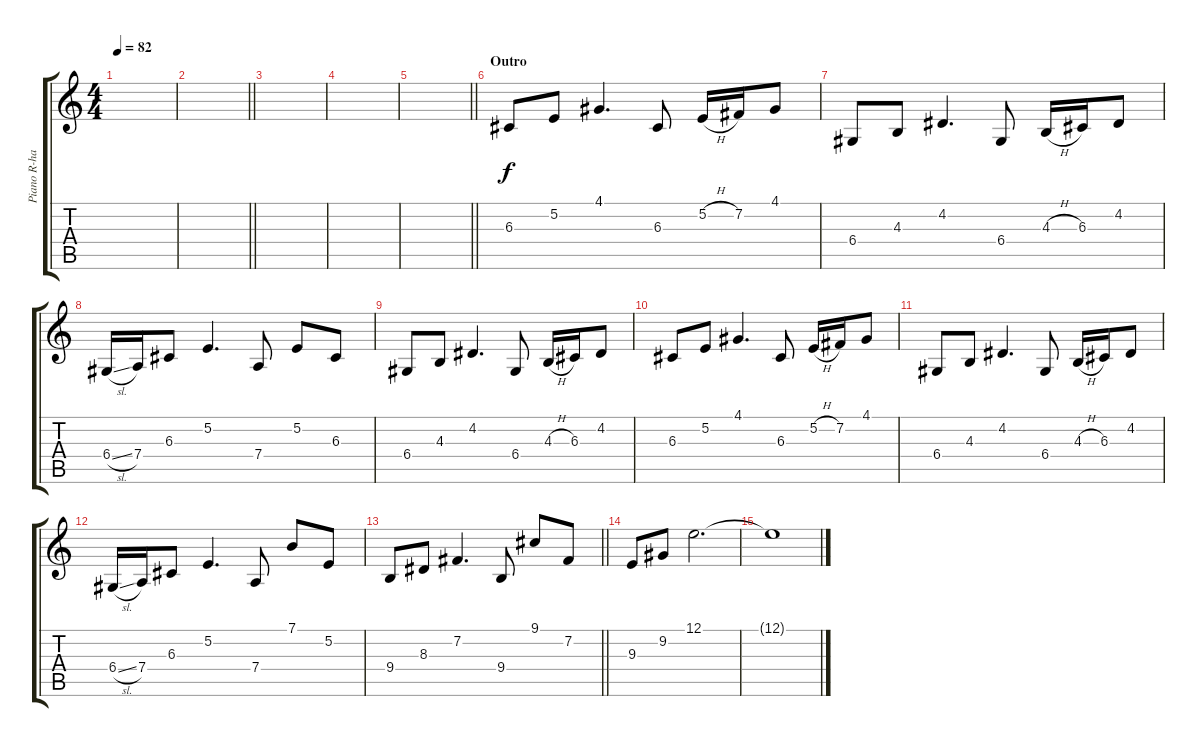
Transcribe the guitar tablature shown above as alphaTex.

\track ("Piano R-hand" "Piano R-ha") {instrument lead1square}
\staff {score tabs}
\tuning (E4 B3 G3 D3 A2 E2) {hide}
\ts (4 4)
\tempo 82
\clef g2
\ks c
|
\barLineRight lightlight
|
|
|
\barLineRight lightlight
|
\section ("" "Outro")
6.3.8 5.2.8 4.1.4{d} 6.3.8 5.2{h}.16 7.2.16 4.1.8 |
6.4.8 4.3.8 4.2.4{d} 6.4.8 4.3{h}.16 6.3.16 4.2.8 |
6.4{sl}.16 7.4.16 6.3.8 5.2.4{d} 7.4.8 5.2.8 6.3.8 |
6.4.8 4.3.8 4.2.4{d} 6.4.8 4.3{h}.16 6.3.16 4.2.8 |
6.3.8 5.2.8 4.1.4{d} 6.3.8 5.2{h}.16 7.2.16 4.1.8 |
6.4.8 4.3.8 4.2.4{d} 6.4.8 4.3{h}.16 6.3.16 4.2.8 |
6.4{sl}.16 7.4.16 6.3.8 5.2.4{d} 7.4.8 7.1.8 5.2.8 |
\barLineRight lightlight
9.4.8 8.3.8 7.2.4{d} 9.4.8 9.1.8 7.2.8 |
9.3.8 9.2.8 12.1.2{d} |
12.1{t}.1{volume 0}
